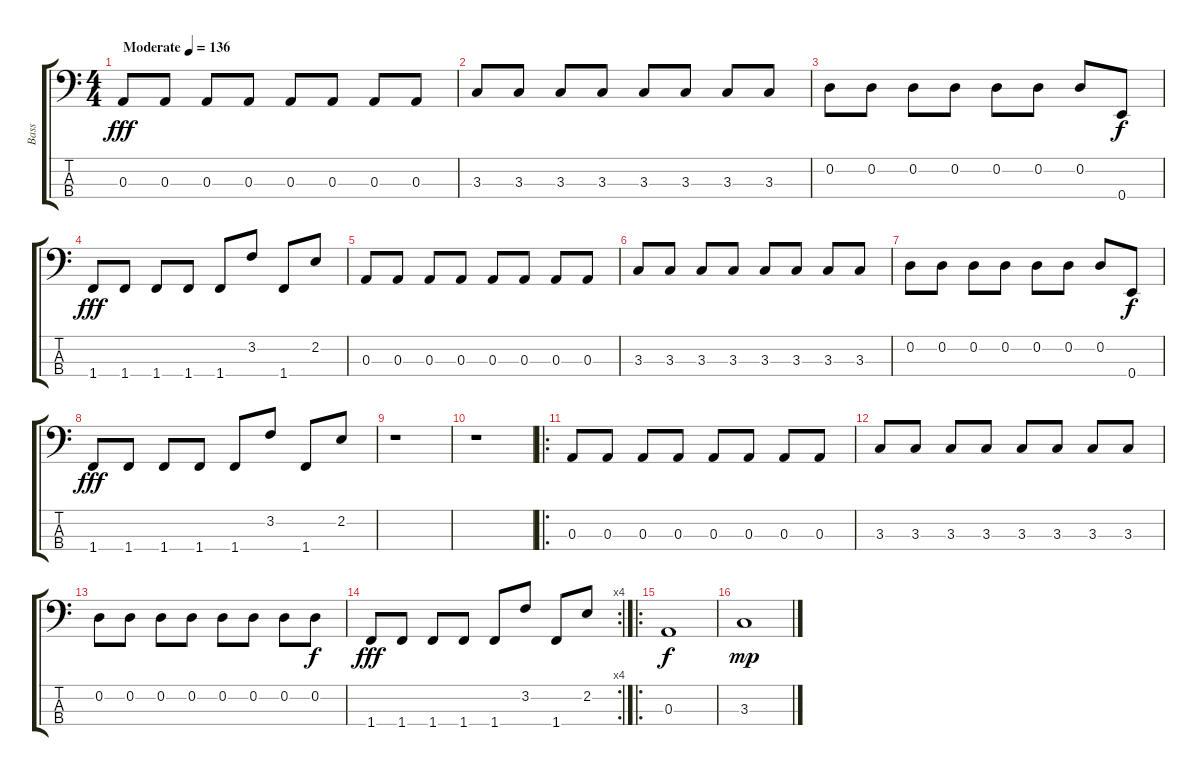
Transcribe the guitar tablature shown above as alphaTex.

\track ("Bass" "Bass") {instrument electricbasspick}
\staff {score tabs}
\tuning (G2 D2 A1 E1) {hide}
\ts (4 4)
\tempo (136 "Moderate")
\clef f4
\ks c
0.3.8{dy fff instrument electricbasspick} 0.3.8 0.3.8 0.3.8 0.3.8 0.3.8 0.3.8 0.3.8 |
3.3.8 3.3.8 3.3.8 3.3.8 3.3.8 3.3.8 3.3.8 3.3.8 |
0.2.8 0.2.8 0.2.8 0.2.8 0.2.8 0.2.8 0.2.8 0.4.8{dy f} |
1.4.8{dy fff} 1.4.8 1.4.8 1.4.8 1.4.8 3.2.8 1.4.8 2.2.8 |
0.3.8 0.3.8 0.3.8 0.3.8 0.3.8 0.3.8 0.3.8 0.3.8 |
3.3.8 3.3.8 3.3.8 3.3.8 3.3.8 3.3.8 3.3.8 3.3.8 |
0.2.8 0.2.8 0.2.8 0.2.8 0.2.8 0.2.8 0.2.8 0.4.8{dy f} |
1.4.8{dy fff} 1.4.8 1.4.8 1.4.8 1.4.8 3.2.8 1.4.8 2.2.8 |
r.1 |
r.1 |
\ro
0.3.8 0.3.8 0.3.8 0.3.8 0.3.8 0.3.8 0.3.8 0.3.8 |
3.3.8 3.3.8 3.3.8 3.3.8 3.3.8 3.3.8 3.3.8 3.3.8 |
0.2.8 0.2.8 0.2.8 0.2.8 0.2.8 0.2.8 0.2.8 0.2.8{dy f} |
\rc 4
1.4.8{dy fff} 1.4.8 1.4.8 1.4.8 1.4.8 3.2.8 1.4.8 2.2.8 |
\ro
0.3.1{dy f} |
3.3.1{dy mp}
